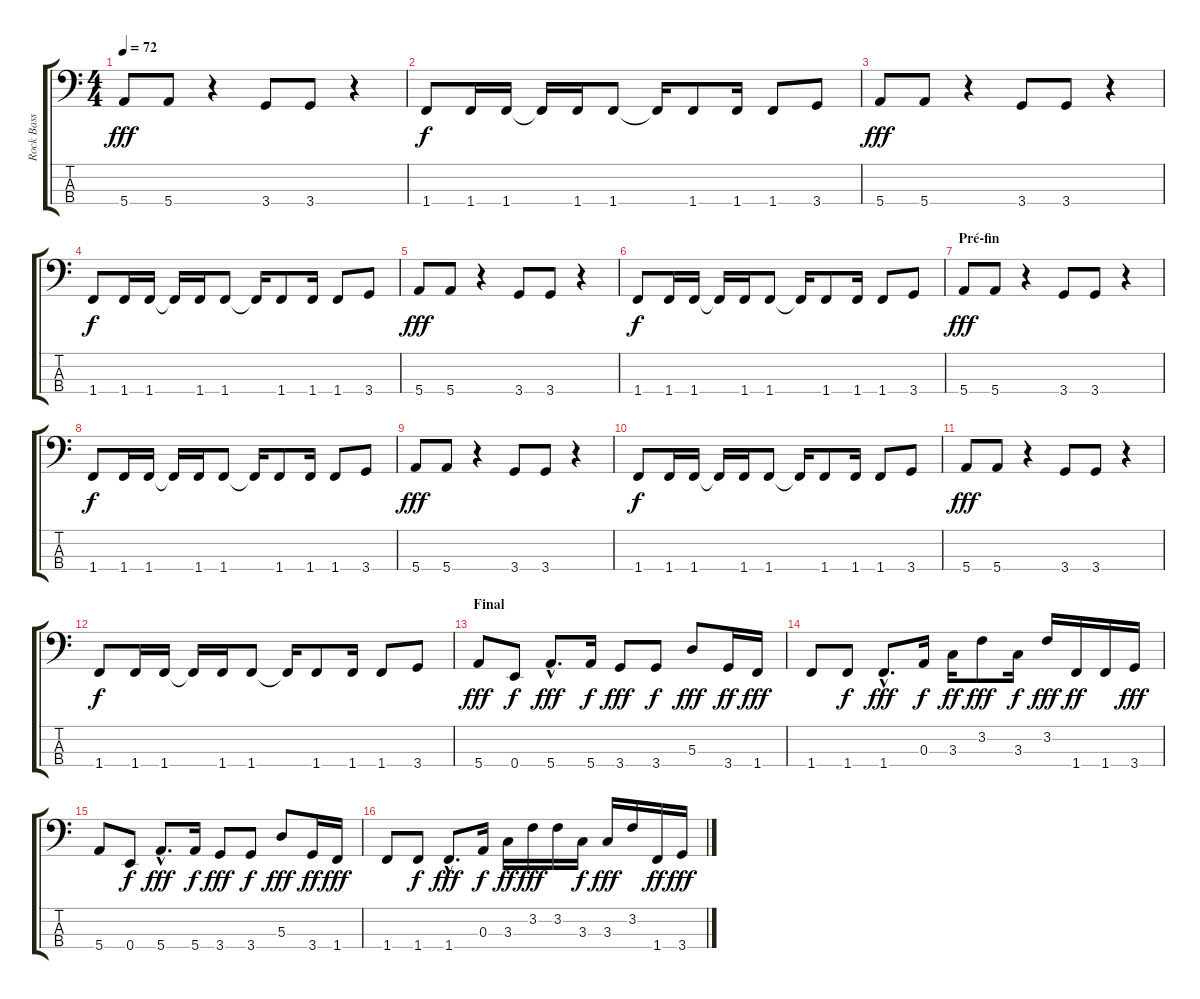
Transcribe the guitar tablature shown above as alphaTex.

\track ("Rock Bass" "Rock Bass") {instrument electricbassfinger}
\staff {score tabs}
\tuning (G2 D2 A1 E1) {hide}
\ts (4 4)
\tempo 72
\clef f4
\ks c
5.4.8{dy fff} 5.4.8 r.4 3.4.8 3.4.8 r.4 |
1.4.8{dy f} 1.4.16 1.4.16 1.4{t}.16 1.4.16 1.4.8 1.4{t}.16 1.4.8 1.4.16 1.4.8 3.4.8 |
5.4.8{dy fff} 5.4.8 r.4 3.4.8 3.4.8 r.4 |
1.4.8{dy f} 1.4.16 1.4.16 1.4{t}.16 1.4.16 1.4.8 1.4{t}.16 1.4.8 1.4.16 1.4.8 3.4.8 |
5.4.8{dy fff} 5.4.8 r.4 3.4.8 3.4.8 r.4 |
1.4.8{dy f} 1.4.16 1.4.16 1.4{t}.16 1.4.16 1.4.8 1.4{t}.16 1.4.8 1.4.16 1.4.8 3.4.8 |
\section ("" "Pré-fin")
5.4.8{dy fff} 5.4.8 r.4 3.4.8 3.4.8 r.4 |
1.4.8{dy f} 1.4.16 1.4.16 1.4{t}.16 1.4.16 1.4.8 1.4{t}.16 1.4.8 1.4.16 1.4.8 3.4.8 |
5.4.8{dy fff} 5.4.8 r.4 3.4.8 3.4.8 r.4 |
1.4.8{dy f} 1.4.16 1.4.16 1.4{t}.16 1.4.16 1.4.8 1.4{t}.16 1.4.8 1.4.16 1.4.8 3.4.8 |
5.4.8{dy fff} 5.4.8 r.4 3.4.8 3.4.8 r.4 |
1.4.8{dy f} 1.4.16 1.4.16 1.4{t}.16 1.4.16 1.4.8 1.4{t}.16 1.4.8 1.4.16 1.4.8 3.4.8 |
\section ("" "Final")
5.4.8{dy fff} 0.4.8{dy f} 5.4{hac}.8{d dy fff} 5.4.16{dy f} 3.4.8{dy fff} 3.4.8{dy f} 5.3.8{dy fff} 3.4.16{dy ff} 1.4.16{dy fff} |
1.4.8 1.4.8{dy f} 1.4{hac}.8{d dy fff} 0.3.16{dy f} 3.3.16{dy ff} 3.2.8{dy fff} 3.3.16{dy f} 3.2.16{dy fff} 1.4.16{dy ff} 1.4.16 3.4.16{dy fff} |
5.4.8 0.4.8{dy f} 5.4{hac}.8{d dy fff} 5.4.16{dy f} 3.4.8{dy fff} 3.4.8{dy f} 5.3.8{dy fff} 3.4.16{dy ff} 1.4.16{dy fff} |
1.4.8 1.4.8{dy f} 1.4{hac}.8{d dy fff} 0.3.16{dy f} 3.3.16{dy ff} 3.2.16{dy fff} 3.2.16 3.3.16{dy f} 3.3.16{dy fff} 3.2.16 1.4.16{dy ff} 3.4.16{dy fff}
